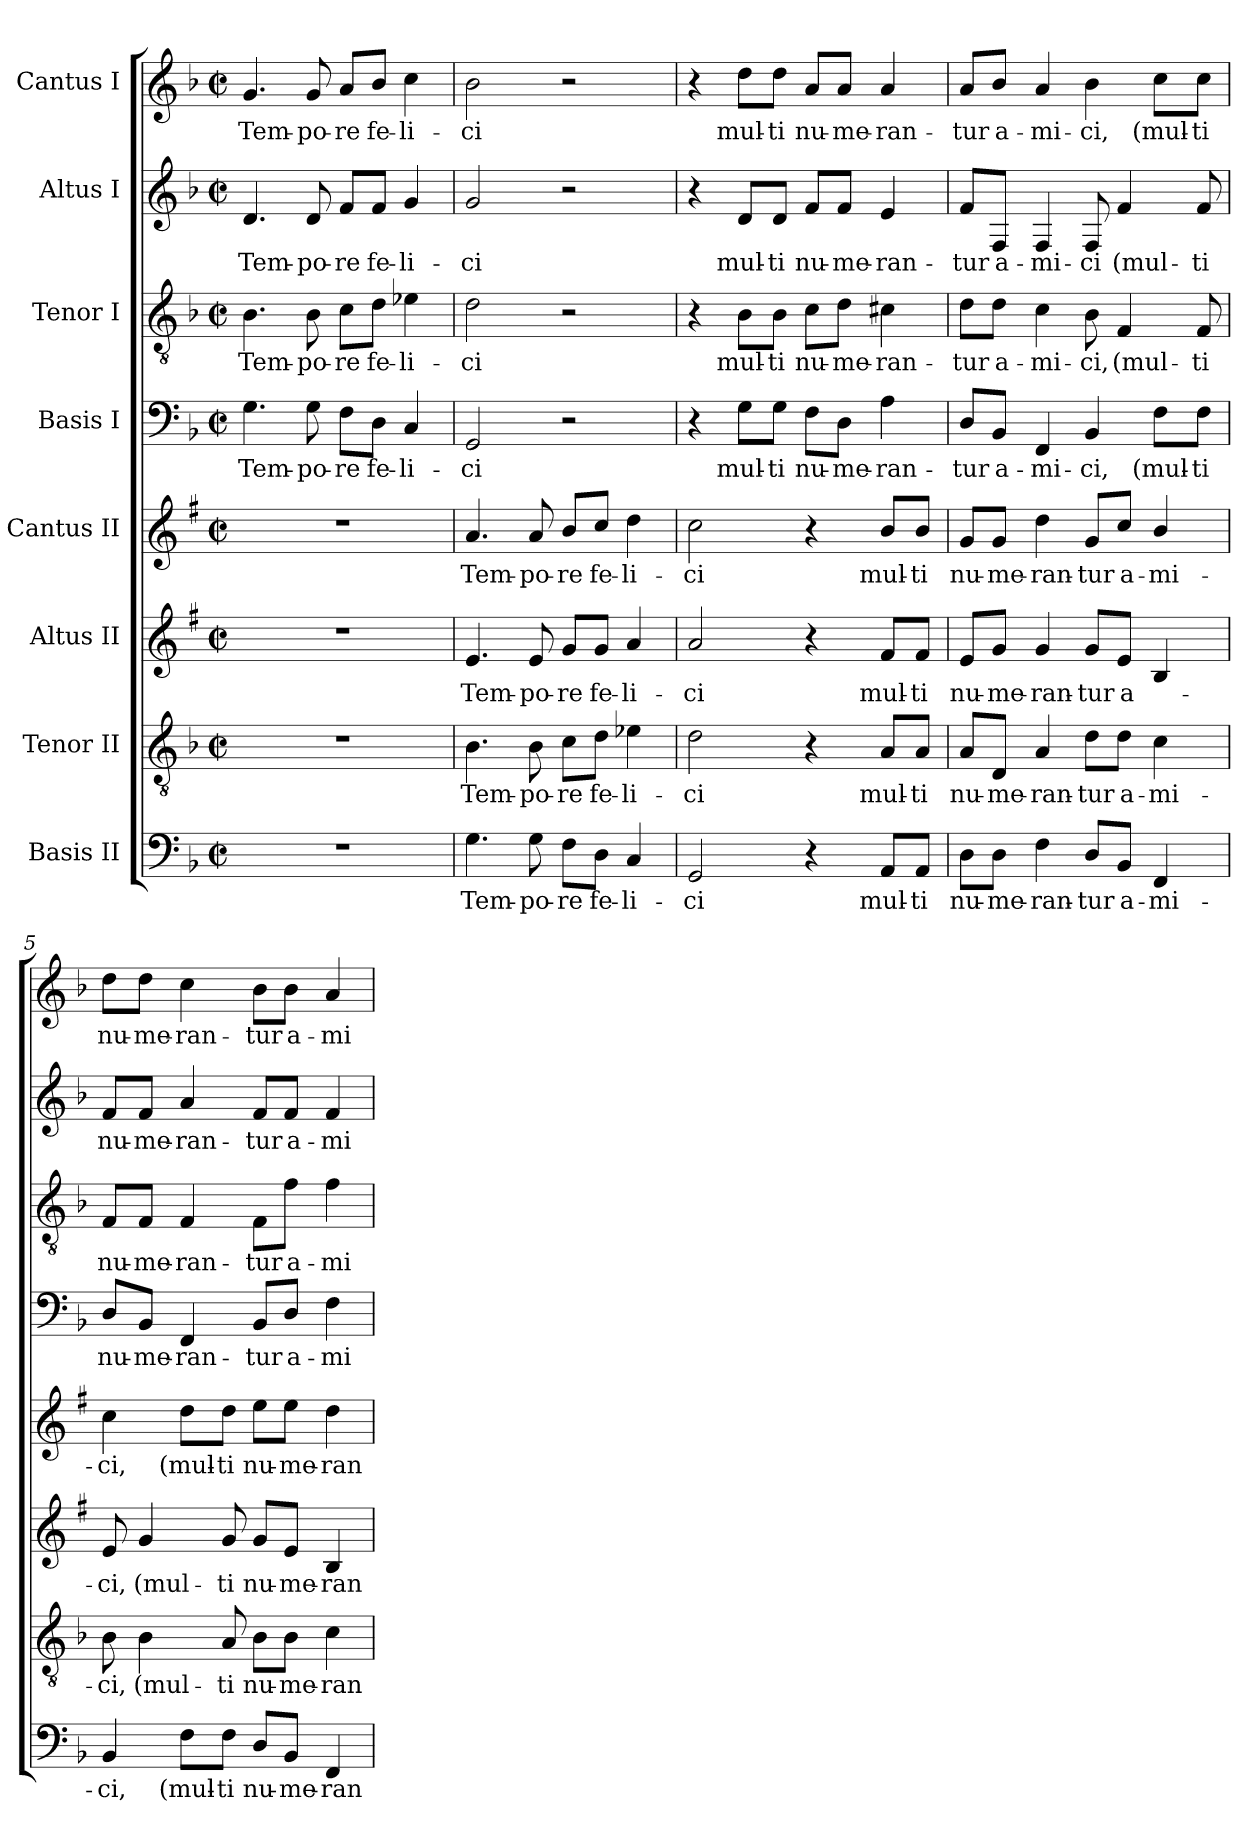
**kern	**text	**kern	**text	**kern	**text	**kern	**text	**kern	**text	**kern	**text	**kern	**text	**kern	**text
*part8	*part8	*part7	*part7	*part6	*part6	*part5	*part5	*part4	*part4	*part3	*part3	*part2	*part2	*part1	*part1
*staff8	*staff8	*staff7	*staff7	*staff6	*staff6	*staff5	*staff5	*staff4	*staff4	*staff3	*staff3	*staff2	*staff2	*staff1	*staff1
*I"Basis II	*	*I"Tenor II	*	*I"Altus II	*	*I"Cantus II	*	*I"Basis I	*	*I"Tenor I	*	*I"Altus I	*	*I"Cantus I	*
*clefF4	*	*clefGv2	*	*clefG2	*	*clefG2	*	*clefF4	*	*clefGv2	*	*clefG2	*	*clefG2	*
*	*	*	*	*ITrd1c2	*	*ITrd1c2	*	*	*	*	*	*	*	*	*
*k[b-]	*	*k[b-]	*	*k[b-]	*	*k[b-]	*	*k[b-]	*	*k[b-]	*	*k[b-]	*	*k[b-]	*
*d:	*	*d:	*	*d:	*	*d:	*	*d:	*	*d:	*	*d:	*	*d:	*
*M2/2	*	*M2/2	*	*M2/2	*	*M2/2	*	*M2/2	*	*M2/2	*	*M2/2	*	*M2/2	*
*met(c|)	*	*met(c|)	*	*met(c|)	*	*met(c|)	*	*met(c|)	*	*met(c|)	*	*met(c|)	*	*met(c|)	*
=1	=1	=1	=1	=1	=1	=1	=1	=1	=1	=1	=1	=1	=1	=1	=1
1r	.	1r	.	1r	.	1r	.	4.G\	Tem-	4.B-\	Tem-	4.d/	Tem-	4.g/	Tem-
.	.	.	.	.	.	.	.	8G\	-po-	8B-\	-po-	8d/	-po-	8g/	-po-
.	.	.	.	.	.	.	.	8F\L	-re	8c\L	-re	8f/L	-re	8a/L	-re
.	.	.	.	.	.	.	.	8D\J	fe-	8d\J	fe-	8f/J	fe-	8b-/J	fe-
.	.	.	.	.	.	.	.	4C/	-li-	4e-X\	-li-	4g/	-li-	4cc\	-li-
=2	=2	=2	=2	=2	=2	=2	=2	=2	=2	=2	=2	=2	=2	=2	=2
4.G\	Tem-	4.B-\	Tem-	4.d/	Tem-	4.g/	Tem-	2GG/	-ci	2d\	-ci	2g/	-ci	2b-\	-ci
8G\	-po-	8B-\	-po-	8d/	-po-	8g/	-po-	.	.	.	.	.	.	.	.
8F\L	-re	8c\L	-re	8f/L	-re	8a/L	-re	2r	.	2r	.	2r	.	2r	.
8D\J	fe-	8d\J	fe-	8f/J	fe-	8b-/J	fe-	.	.	.	.	.	.	.	.
4C/	-li-	4e-X\	-li-	4g/	-li-	4cc\	-li-	.	.	.	.	.	.	.	.
=3	=3	=3	=3	=3	=3	=3	=3	=3	=3	=3	=3	=3	=3	=3	=3
2GG/	-ci	2d\	-ci	2g/	-ci	2b-\	-ci	4r	.	4r	.	4r	.	4r	.
.	.	.	.	.	.	.	.	8G\L	mul-	8B-\L	mul-	8d/L	mul-	8dd\L	mul-
.	.	.	.	.	.	.	.	8G\J	-ti	8B-\J	-ti	8d/J	-ti	8dd\J	-ti
4r	.	4r	.	4r	.	4r	.	8F\L	nu-	8c\L	nu-	8f/L	nu-	8a/L	nu-
.	.	.	.	.	.	.	.	8D\J	-me-	8d\J	-me-	8f/J	-me-	8a/J	-me-
8AA/L	mul-	8A/L	mul-	8e/L	mul-	8a/L	mul-	4A\	-ran-	4c#X\	-ran-	4e/	-ran-	4a/	-ran-
8AA/J	-ti	8A/J	-ti	8e/J	-ti	8a/J	-ti	.	.	.	.	.	.	.	.
=4	=4	=4	=4	=4	=4	=4	=4	=4	=4	=4	=4	=4	=4	=4	=4
8D\L	nu-	8A/L	nu-	8d/L	nu-	8f/L	nu-	8D/L	-tur	8d\L	-tur	8f/L	-tur	8a/L	-tur
8D\J	-me-	8D/J	-me-	8f/J	-me-	8f/J	-me-	8BB-/J	a-	8d\J	-a-	8F/J	a-	8b-/J	a-
4F\	-ran-	4A/	-ran-	4f/	-ran-	4cc\	-ran-	4FF/	-mi-	4c\	-mi-	4F/	-mi-	4a/	-mi-
8D/L	-tur	8d\L	-tur	8f/L	-tur	8f/L	-tur	4BB-/	-ci,	8B-\	ci,	8F/	-ci	4b-\	-ci,
8BB-/J	a-	8d\J	a-	8d/J	a-	8b-/J	a-	.	.	4F/	(mul-	4f/	(mul-	.	.
4FF/	-mi-	4c\	-mi-	4A/	.	4a/	-mi-	8F\L	(mul-	.	.	.	.	8cc\L	(mul-
.	.	.	.	.	.	.	.	8F\J	-ti	8F/	-ti	8f/	-ti	8cc\J	-ti
!!LO:LB:g=z
=5	=5	=5	=5	=5	=5	=5	=5	=5	=5	=5	=5	=5	=5	=5	=5
4BB-/	-ci,	8B-\	-ci,	8d/	-ci,	4b-\	-ci,	8D/L	nu-	8F/L	nu-	8f/L	nu-	8dd\L	nu-
.	.	4B-\	(mul-	4f/	(mul-	.	.	8BB-/J	-me-	8F/J	-me-	8f/J	-me-	8dd\J	-me-
8F\L	(mul-	.	.	.	.	8cc\L	(mul-	4FF/	-ran-	4F/	-ran-	4a/	-ran-	4cc\	-ran-
8F\J	-ti	8A/	-ti	8f/	-ti	8cc\J	-ti	.	.	.	.	.	.	.	.
8D/L	nu-	8B-\L	nu-	8f/L	nu-	8dd\L	nu-	8BB-/L	-tur	8F\L	-tur	8f/L	-tur	8b-\L	-tur
8BB-/J	-me-	8B-\J	-me-	8d/J	-me-	8dd\J	-me-	8D/J	a-	8f\J	a-	8f/J	a-	8b-\J	a-
4FF/	-ran-	4c\	-ran-	4A/	-ran-	4cc\	-ran-	4F\	-mi-	4f\	-mi-	4f/	-mi-	4a/	-mi-
=	=	=	=	=	=	=	=	=	=	=	=	=	=	=	=
*-	*-	*-	*-	*-	*-	*-	*-	*-	*-	*-	*-	*-	*-	*-	*-
